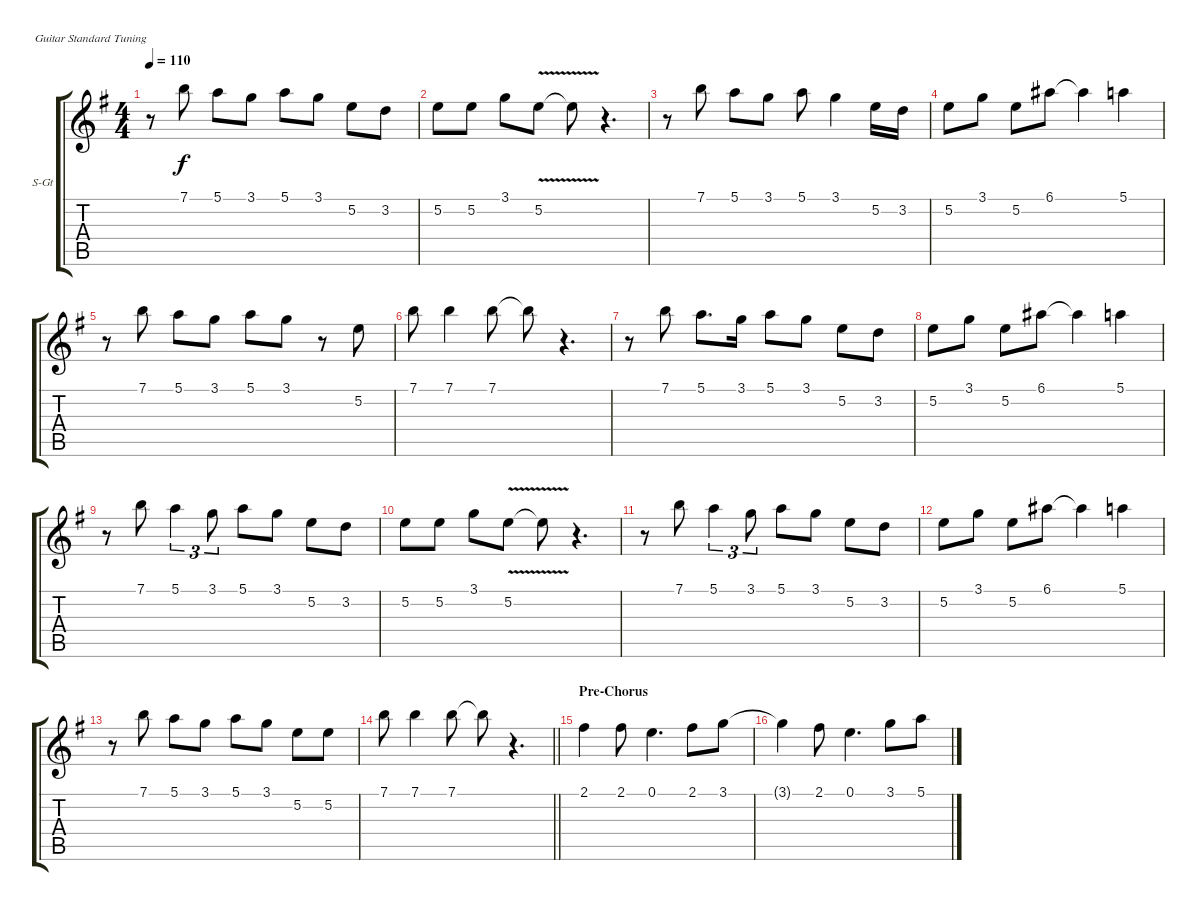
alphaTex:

\bracketExtendMode groupsimilarinstruments
\firstSystemTrackNameOrientation horizontal
\otherSystemsTrackNameOrientation horizontal
\track ("Вокал" "S-Gt") {mute instrument trumpet}
\staff {score tabs}
\tuning (E4 B3 G3 D3 A2 E2)
\displaytranspose 12
\ts (4 4)
\tempo 110
\clef g2
\ks eminor
r.8{dy f} 7.1.8 5.1.8 3.1.8 5.1.8 3.1.8 5.2.8 3.2.8 |
5.2.8 5.2.8 3.1.8 5.2{v}.8 5.2{v t}.8 r.4{d} |
r.8 7.1.8 5.1.8 3.1.8 5.1.8 3.1.4 5.2.16 3.2.16 |
5.2.8 3.1.8 5.2.8 6.1.8 6.1{t}.4 5.1.4 |
r.8 7.1.8 5.1.8 3.1.8 5.1.8 3.1.8 r.8 5.2.8 |
7.1.8 7.1.4 7.1.8 7.1{t}.8 r.4{d} |
r.8 7.1.8 5.1.8{d} 3.1.16 5.1.8 3.1.8 5.2.8 3.2.8 |
5.2.8 3.1.8 5.2.8 6.1.8 6.1{t}.4 5.1.4 |
r.8 7.1.8 5.1.4{tu (3 2)} 3.1.8{tu (3 2)} 5.1.8 3.1.8 5.2.8 3.2.8 |
5.2.8 5.2.8 3.1.8 5.2{v}.8 5.2{v t}.8 r.4{d} |
r.8 7.1.8 5.1.4{tu (3 2)} 3.1.8{tu (3 2)} 5.1.8 3.1.8 5.2.8 3.2.8 |
5.2.8 3.1.8 5.2.8 6.1.8 6.1{t}.4 5.1.4 |
r.8 7.1.8 5.1.8 3.1.8 5.1.8 3.1.8 5.2.8 5.2.8 |
\barLineRight lightlight
7.1.8 7.1.4 7.1.8 7.1{t}.8 r.4{d} |
\section ("" "Pre-Chorus")
2.1.4 2.1.8 0.1.4{d} 2.1.8 3.1.8 |
3.1{t}.4 2.1.8 0.1.4{d} 3.1.8 5.1.8
